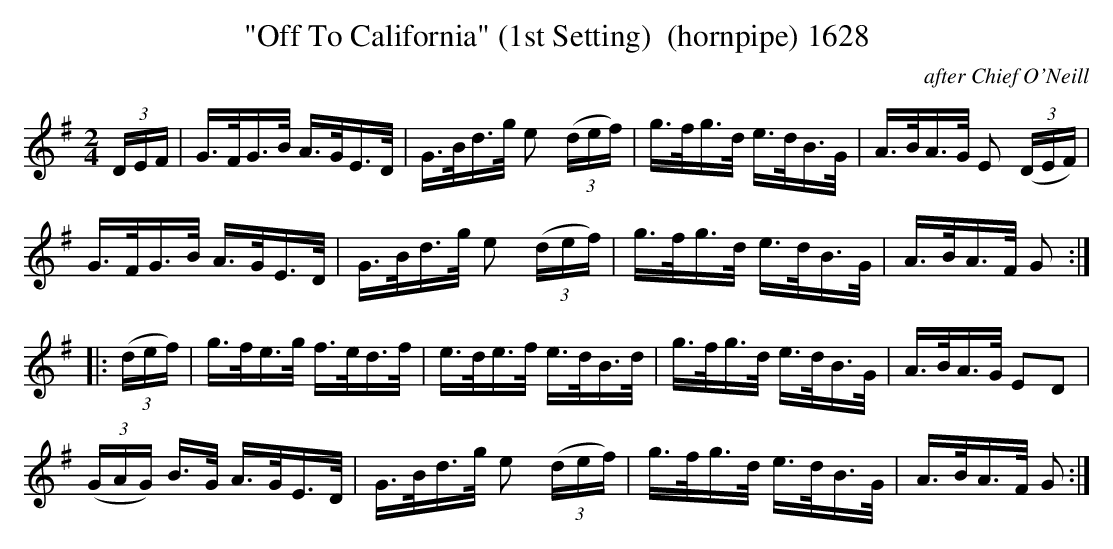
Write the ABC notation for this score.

X:1
T:"Off To California" (1st Setting)  (hornpipe) 1628
C:after Chief O'Neill
BRENNAN July 2003 (HTTP://WWW.SOSYOURMOM.COM)
M:2/4
L:1/16
K:G
(3DEF|G3/2F/2G3/2B/2 A3/2G/2E3/2D/2|G3/2B/2d3/2g/2 e2 (3(def)|g3/2f/2g3/2d/2 e3/2d/2B3/2G/2|A3/2B/2A3/2G/2 E2 (3(DEF)|
G3/2F/2G3/2B/2 A3/2G/2E3/2D/2|G3/2B/2d3/2g/2 e2 (3(def)|g3/2f/2g3/2d/2 e3/2d/2B3/2G/2|A3/2B/2A3/2F/2 G2:|
|:(3(def)|g3/2f/2e3/2g/2 f3/2e/2d3/2f/2|e3/2d/2e3/2f/2 e3/2d/2B3/2d/2|g3/2f/2g3/2d/2 e3/2d/2B3/2G/2|A3/2B/2A3/2G/2 E2D2|
(3(GAG) B3/2G/2 A3/2G/2E3/2D/2|G3/2B/2d3/2g/2 e2 (3(def)|g3/2f/2g3/2d/2 e3/2d/2B3/2G/2|A3/2B/2A3/2F/2 G2:|
